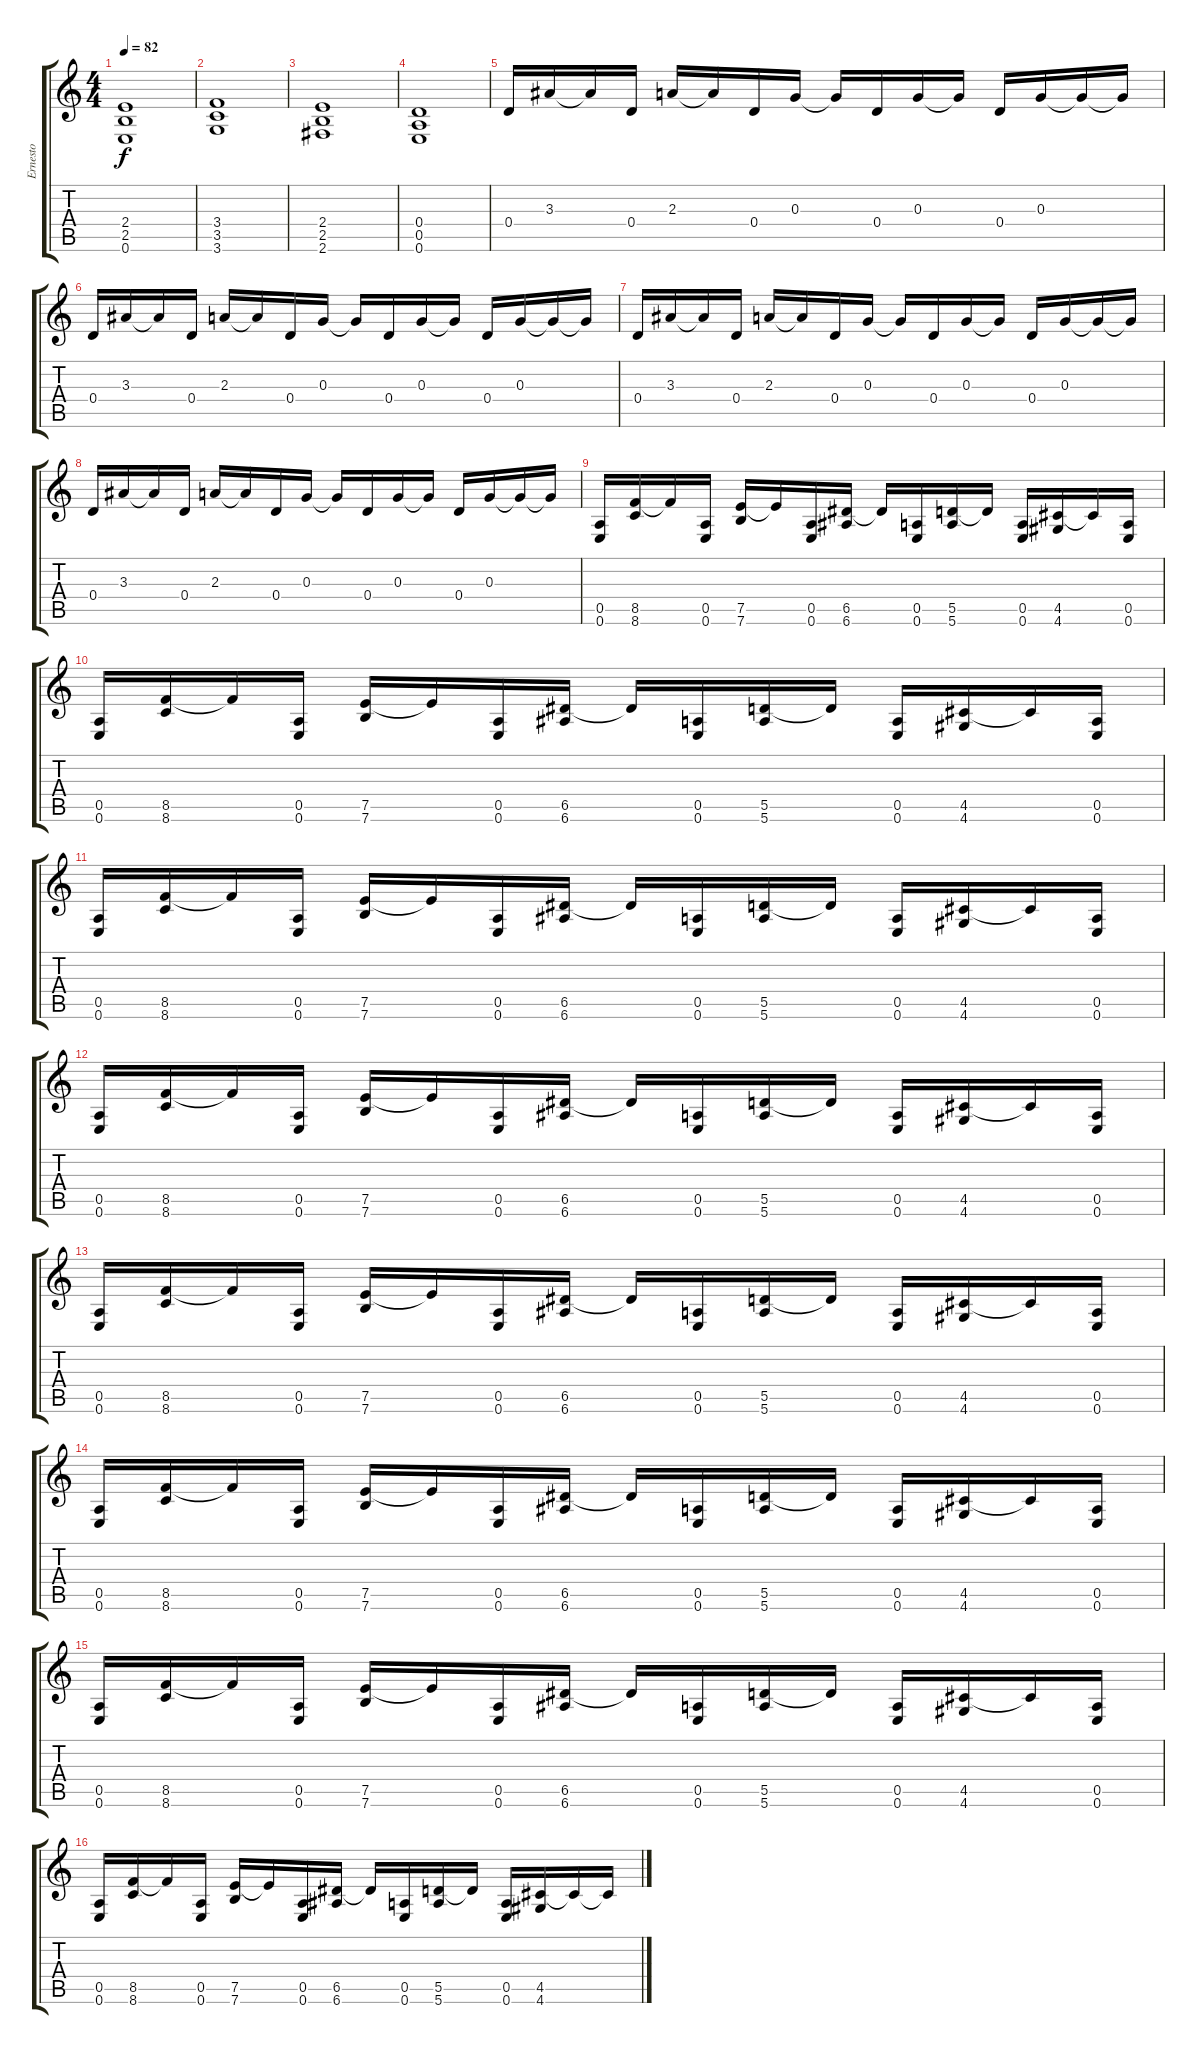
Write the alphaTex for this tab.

\track ("Ernesto" "Ernesto") {instrument overdrivenguitar}
\staff {score tabs}
\tuning (E4 B3 G3 D3 A2 E2) {hide}
\ts (4 4)
\tempo 82
\clef g2
\ks c
(2.4 2.5 0.6).1{dy f} |
(3.4 3.5 3.6).1 |
(2.4 2.5 2.6).1 |
(0.4 0.5 0.6).1 |
0.4.16 3.3.16 3.3{t}.16 0.4.16 2.3.16 2.3{t}.16 0.4.16 0.3.16 0.3{t}.16 0.4.16 0.3.16 0.3{t}.16 0.4.16 0.3.16 0.3{t}.16 0.3{t}.16 |
0.4.16 3.3.16 3.3{t}.16 0.4.16 2.3.16 2.3{t}.16 0.4.16 0.3.16 0.3{t}.16 0.4.16 0.3.16 0.3{t}.16 0.4.16 0.3.16 0.3{t}.16 0.3{t}.16 |
0.4.16 3.3.16 3.3{t}.16 0.4.16 2.3.16 2.3{t}.16 0.4.16 0.3.16 0.3{t}.16 0.4.16 0.3.16 0.3{t}.16 0.4.16 0.3.16 0.3{t}.16 0.3{t}.16 |
0.4.16 3.3.16 3.3{t}.16 0.4.16 2.3.16 2.3{t}.16 0.4.16 0.3.16 0.3{t}.16 0.4.16 0.3.16 0.3{t}.16 0.4.16 0.3.16 0.3{t}.16 0.3{t}.16 |
(0.5 0.6).16 (8.5 8.6).16 8.5{t}.16 (0.5 0.6).16 (7.5 7.6).16 7.5{t}.16 (0.5 0.6).16 (6.5 6.6).16 6.5{t}.16 (0.5 0.6).16 (5.5 5.6).16 5.5{t}.16 (0.5 0.6).16 (4.5 4.6).16 4.5{t}.16 (0.5 0.6).16 |
(0.5 0.6).16 (8.5 8.6).16 8.5{t}.16 (0.5 0.6).16 (7.5 7.6).16 7.5{t}.16 (0.5 0.6).16 (6.5 6.6).16 6.5{t}.16 (0.5 0.6).16 (5.5 5.6).16 5.5{t}.16 (0.5 0.6).16 (4.5 4.6).16 4.5{t}.16 (0.5 0.6).16 |
(0.5 0.6).16 (8.5 8.6).16 8.5{t}.16 (0.5 0.6).16 (7.5 7.6).16 7.5{t}.16 (0.5 0.6).16 (6.5 6.6).16 6.5{t}.16 (0.5 0.6).16 (5.5 5.6).16 5.5{t}.16 (0.5 0.6).16 (4.5 4.6).16 4.5{t}.16 (0.5 0.6).16 |
(0.5 0.6).16 (8.5 8.6).16 8.5{t}.16 (0.5 0.6).16 (7.5 7.6).16 7.5{t}.16 (0.5 0.6).16 (6.5 6.6).16 6.5{t}.16 (0.5 0.6).16 (5.5 5.6).16 5.5{t}.16 (0.5 0.6).16 (4.5 4.6).16 4.5{t}.16 (0.5 0.6).16 |
(0.5 0.6).16 (8.5 8.6).16 8.5{t}.16 (0.5 0.6).16 (7.5 7.6).16 7.5{t}.16 (0.5 0.6).16 (6.5 6.6).16 6.5{t}.16 (0.5 0.6).16 (5.5 5.6).16 5.5{t}.16 (0.5 0.6).16 (4.5 4.6).16 4.5{t}.16 (0.5 0.6).16 |
(0.5 0.6).16 (8.5 8.6).16 8.5{t}.16 (0.5 0.6).16 (7.5 7.6).16 7.5{t}.16 (0.5 0.6).16 (6.5 6.6).16 6.5{t}.16 (0.5 0.6).16 (5.5 5.6).16 5.5{t}.16 (0.5 0.6).16 (4.5 4.6).16 4.5{t}.16 (0.5 0.6).16 |
(0.5 0.6).16 (8.5 8.6).16 8.5{t}.16 (0.5 0.6).16 (7.5 7.6).16 7.5{t}.16 (0.5 0.6).16 (6.5 6.6).16 6.5{t}.16 (0.5 0.6).16 (5.5 5.6).16 5.5{t}.16 (0.5 0.6).16 (4.5 4.6).16 4.5{t}.16 (0.5 0.6).16 |
(0.5 0.6).16 (8.5 8.6).16 8.5{t}.16 (0.5 0.6).16 (7.5 7.6).16 7.5{t}.16 (0.5 0.6).16 (6.5 6.6).16 6.5{t}.16 (0.5 0.6).16 (5.5 5.6).16 5.5{t}.16 (0.5 0.6).16 (4.5 4.6).16 4.5{t}.16 4.5{t}.16
